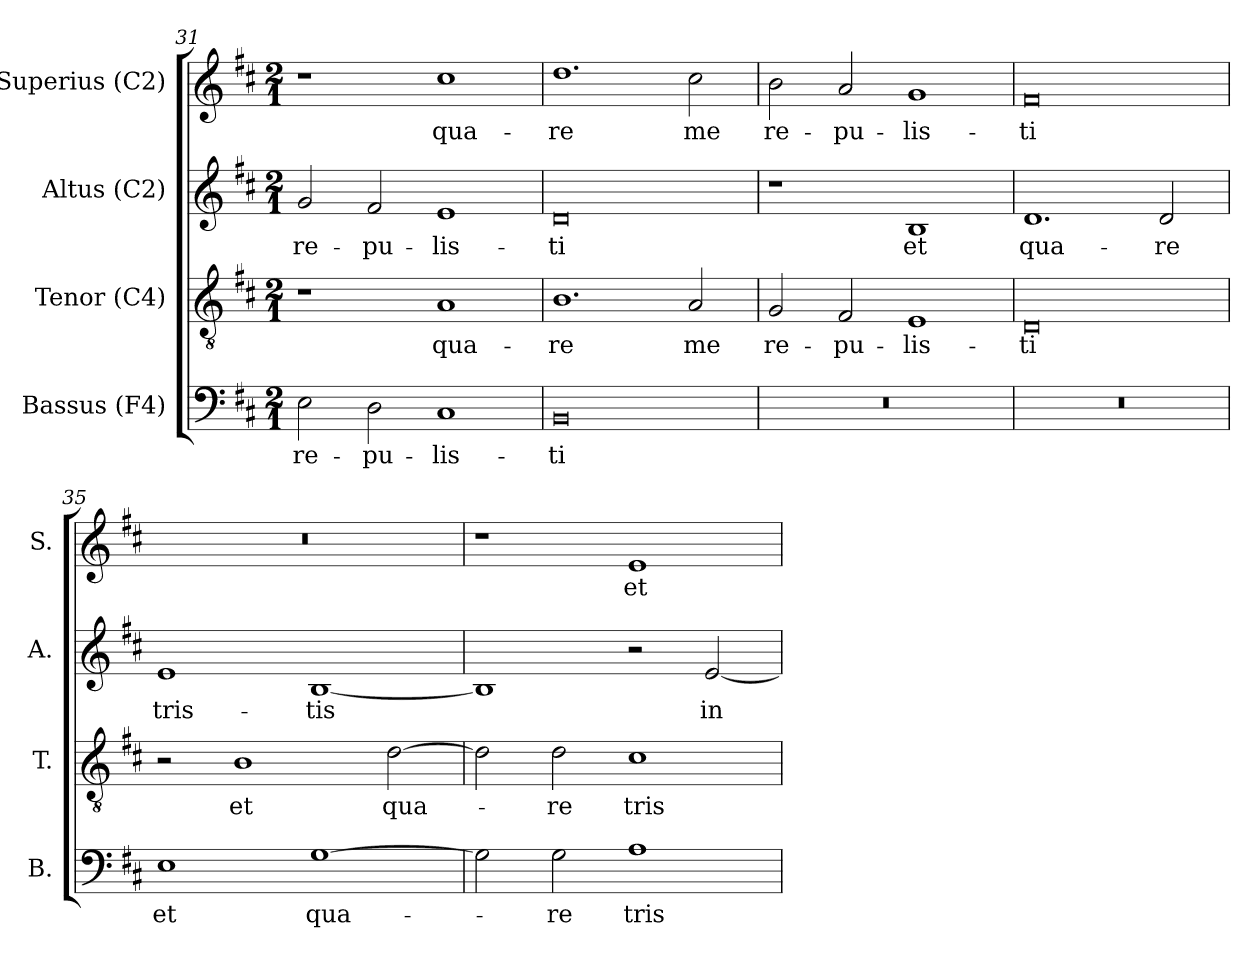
**kern	**text	**kern	**text	**kern	**text	**kern	**text
*part4	*part4	*part3	*part3	*part2	*part2	*part1	*part1
*staff4	*staff4	*staff3	*staff3	*staff2	*staff2	*staff1	*staff1
*I"Bassus (F4)	*	*I"Tenor (C4)	*	*I"Altus (C2)	*	*I"Superius (C2)	*
*I'B.	*	*I'T.	*	*I'A.	*	*I'S.	*
*clefF4	*	*clefGv2	*	*clefG2	*	*clefG2	*
*	*	*ITrd7c12	*	*ITrd7c12	*	*	*
*k[f#c#]	*	*k[f#c#]	*	*k[f#c#]	*	*k[f#c#]	*
*D:	*	*D:	*	*D:	*	*D:	*
*M2/1	*	*M2/1	*	*M2/1	*	*M2/1	*
=31	=31	=31	=31	=31	=31	=31	=31
!	!LO:LY:b:color=#000000	!	!	!	!	!	!
!	!	!	!	!	!LO:LY:b:color=#000000	!	!
2Ei\	re-	1r	.	2Gi/	re-	1r	.
!	!LO:LY:b:color=#000000	!	!	!	!	!	!
!	!	!	!	!	!LO:LY:b:color=#000000	!	!
2Di\	-pu-	.	.	2F#i/	-pu-	.	.
!	!LO:LY:b:color=#000000	!	!	!	!	!	!
!	!	!	!LO:LY:b:color=#000000	!	!	!	!
!	!	!	!	!	!LO:LY:b:color=#000000	!	!
!	!	!	!	!	!	!	!LO:LY:b:color=#000000
1C#i	-lis-	1AAi	qua-	1Ei	-lis-	1cc#i	qua-
=32	=32	=32	=32	=32	=32	=32	=32
!	!LO:LY:b:color=#000000	!	!	!	!	!	!
!	!	!	!LO:LY:b:color=#000000	!	!	!	!
!	!	!	!	!	!LO:LY:b:color=#000000	!	!
!	!	!	!	!	!	!	!LO:LY:b:color=#000000
0BBi	-ti	1.BBi	-re	0Di	-ti	1.ddi	-re
!	!	!	!LO:LY:b:color=#000000	!	!	!	!
!	!	!	!	!	!	!	!LO:LY:b:color=#000000
.	.	2AAi/	me	.	.	2cc#i\	me
=33	=33	=33	=33	=33	=33	=33	=33
!LO:N:vis=1	!	!	!	!	!	!	!
!	!	!	!LO:LY:b:color=#000000	!	!	!	!
!	!	!	!	!	!	!	!LO:LY:b:color=#000000
0r	.	2GGi/	re-	1r	.	2bi\	re-
!	!	!	!LO:LY:b:color=#000000	!	!	!	!
!	!	!	!	!	!	!	!LO:LY:b:color=#000000
.	.	2FF#i/	-pu-	.	.	2ai/	-pu-
!	!	!	!LO:LY:b:color=#000000	!	!	!	!
!	!	!	!	!	!LO:LY:b:color=#000000	!	!
!	!	!	!	!	!	!	!LO:LY:b:color=#000000
.	.	1EEi	-lis-	1BBi	et	1gi	-lis-
=34	=34	=34	=34	=34	=34	=34	=34
!LO:N:vis=1	!	!	!	!	!	!	!
!	!	!	!LO:LY:b:color=#000000	!	!	!	!
!	!	!	!	!	!LO:LY:b:color=#000000	!	!
!	!	!	!	!	!	!	!LO:LY:b:color=#000000
0r	.	0DDi	-ti	1.Di	qua-	0f#i	-ti
!	!	!	!	!	!LO:LY:b:color=#000000	!	!
.	.	.	.	2Di/	-re	.	.
!!LO:LB:g=z
=35	=35	=35	=35	=35	=35	=35	=35
!	!LO:LY:b:color=#000000	!	!	!	!	!	!
!	!	!	!	!	!LO:LY:b:color=#000000	!LO:N:vis=1	!
1Ei	et	2r	.	1Ei	tris-	0r	.
!	!	!	!LO:LY:b:color=#000000	!	!	!	!
.	.	1BBi	et	.	.	.	.
!	!LO:LY:b:color=#000000	!	!	!	!	!	!
!	!	!	!	!	!LO:LY:b:color=#000000	!	!
[1Gi	qua-	.	.	[1BBi	-tis	.	.
!	!	!	!LO:LY:b:color=#000000	!	!	!	!
.	.	[2Di\	qua-	.	.	.	.
=36	=36	=36	=36	=36	=36	=36	=36
2Gi\]	.	2Di\]	.	1BBi]	.	1r	.
!	!LO:LY:b:color=#000000	!	!	!	!	!	!
!	!	!	!LO:LY:b:color=#000000	!	!	!	!
2Gi\	-re	2Di\	-re	.	.	.	.
!	!LO:LY:b:color=#000000	!	!	!	!	!	!
!	!	!	!LO:LY:b:color=#000000	!	!	!	!
!	!	!	!	!	!	!	!LO:LY:b:color=#000000
1Ai	tris-	1C#i	tris-	2r	.	1ei	et
!	!	!	!	!	!LO:LY:b:color=#000000	!	!
.	.	.	.	[2Ei/	in-	.	.
=	=	=	=	=	=	=	=
*-	*-	*-	*-	*-	*-	*-	*-
